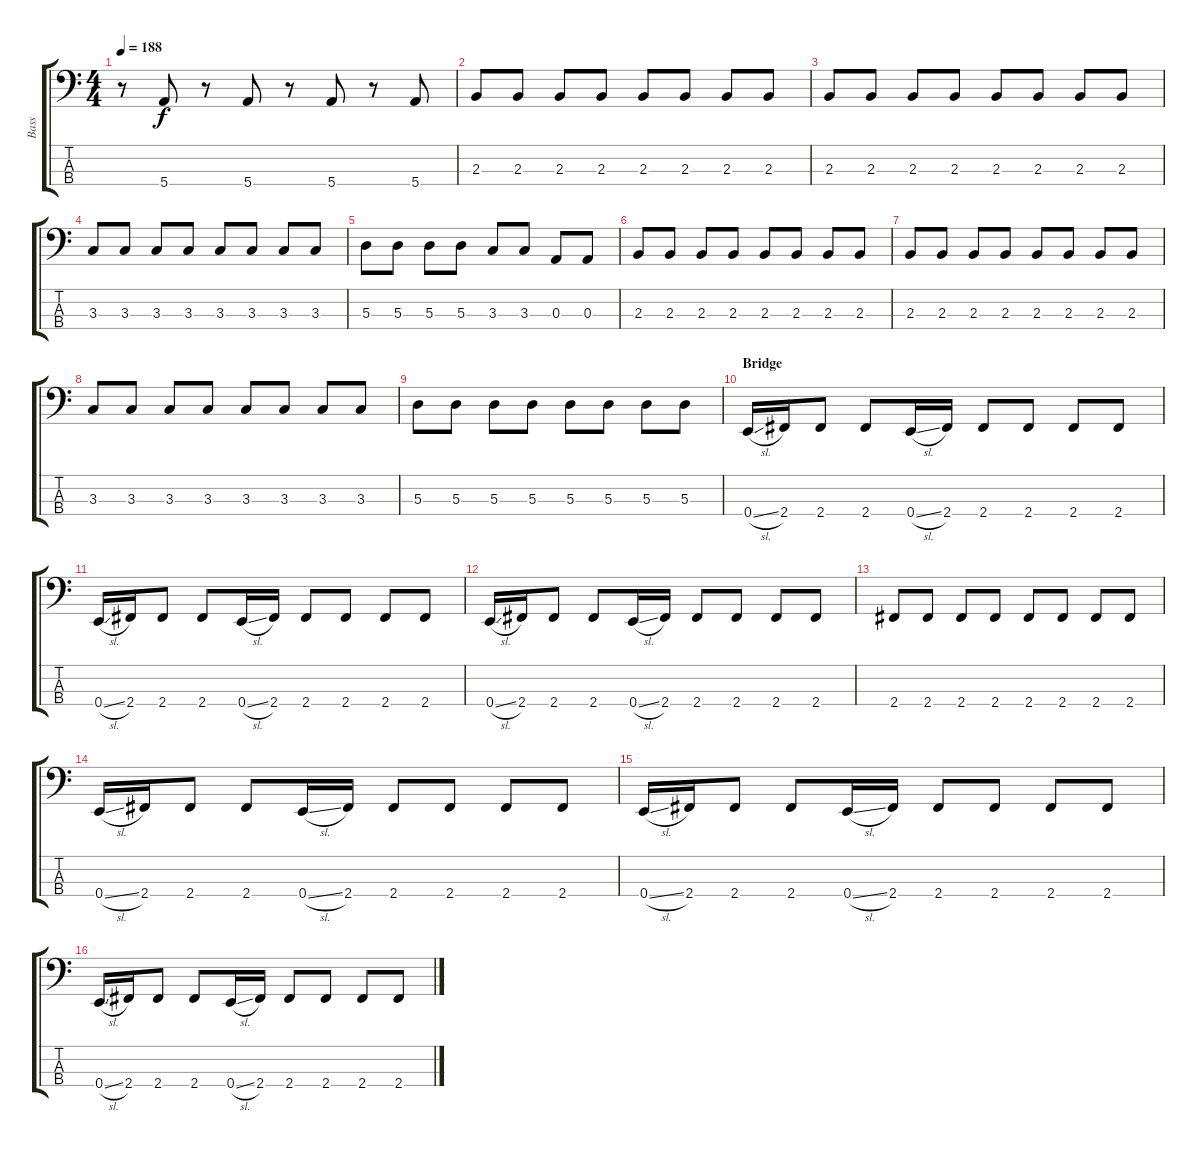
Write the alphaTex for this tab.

\track ("Bass" "Bass") {instrument electricbasspick}
\staff {score tabs}
\tuning (G2 D2 A1 E1) {hide}
\ts (4 4)
\tempo 188
\clef f4
\ks c
r.8{dy f} 5.4.8 r.8 5.4.8 r.8 5.4.8 r.8 5.4.8 |
2.3.8 2.3.8 2.3.8 2.3.8 2.3.8 2.3.8 2.3.8 2.3.8 |
2.3.8 2.3.8 2.3.8 2.3.8 2.3.8 2.3.8 2.3.8 2.3.8 |
3.3.8 3.3.8 3.3.8 3.3.8 3.3.8 3.3.8 3.3.8 3.3.8 |
5.3.8 5.3.8 5.3.8 5.3.8 3.3.8 3.3.8 0.3.8 0.3.8 |
2.3.8 2.3.8 2.3.8 2.3.8 2.3.8 2.3.8 2.3.8 2.3.8 |
2.3.8 2.3.8 2.3.8 2.3.8 2.3.8 2.3.8 2.3.8 2.3.8 |
3.3.8 3.3.8 3.3.8 3.3.8 3.3.8 3.3.8 3.3.8 3.3.8 |
5.3.8 5.3.8 5.3.8 5.3.8 5.3.8 5.3.8 5.3.8 5.3.8 |
\section ("" "Bridge")
0.4{sl}.16 2.4.16 2.4.8 2.4.8 0.4{sl}.16 2.4.16 2.4.8 2.4.8 2.4.8 2.4.8 |
0.4{sl}.16 2.4.16 2.4.8 2.4.8 0.4{sl}.16 2.4.16 2.4.8 2.4.8 2.4.8 2.4.8 |
0.4{sl}.16 2.4.16 2.4.8 2.4.8 0.4{sl}.16 2.4.16 2.4.8 2.4.8 2.4.8 2.4.8 |
2.4.8 2.4.8 2.4.8 2.4.8 2.4.8 2.4.8 2.4.8 2.4.8 |
0.4{sl}.16 2.4.16 2.4.8 2.4.8 0.4{sl}.16 2.4.16 2.4.8 2.4.8 2.4.8 2.4.8 |
0.4{sl}.16 2.4.16 2.4.8 2.4.8 0.4{sl}.16 2.4.16 2.4.8 2.4.8 2.4.8 2.4.8 |
0.4{sl}.16 2.4.16 2.4.8 2.4.8 0.4{sl}.16 2.4.16 2.4.8 2.4.8 2.4.8 2.4.8
